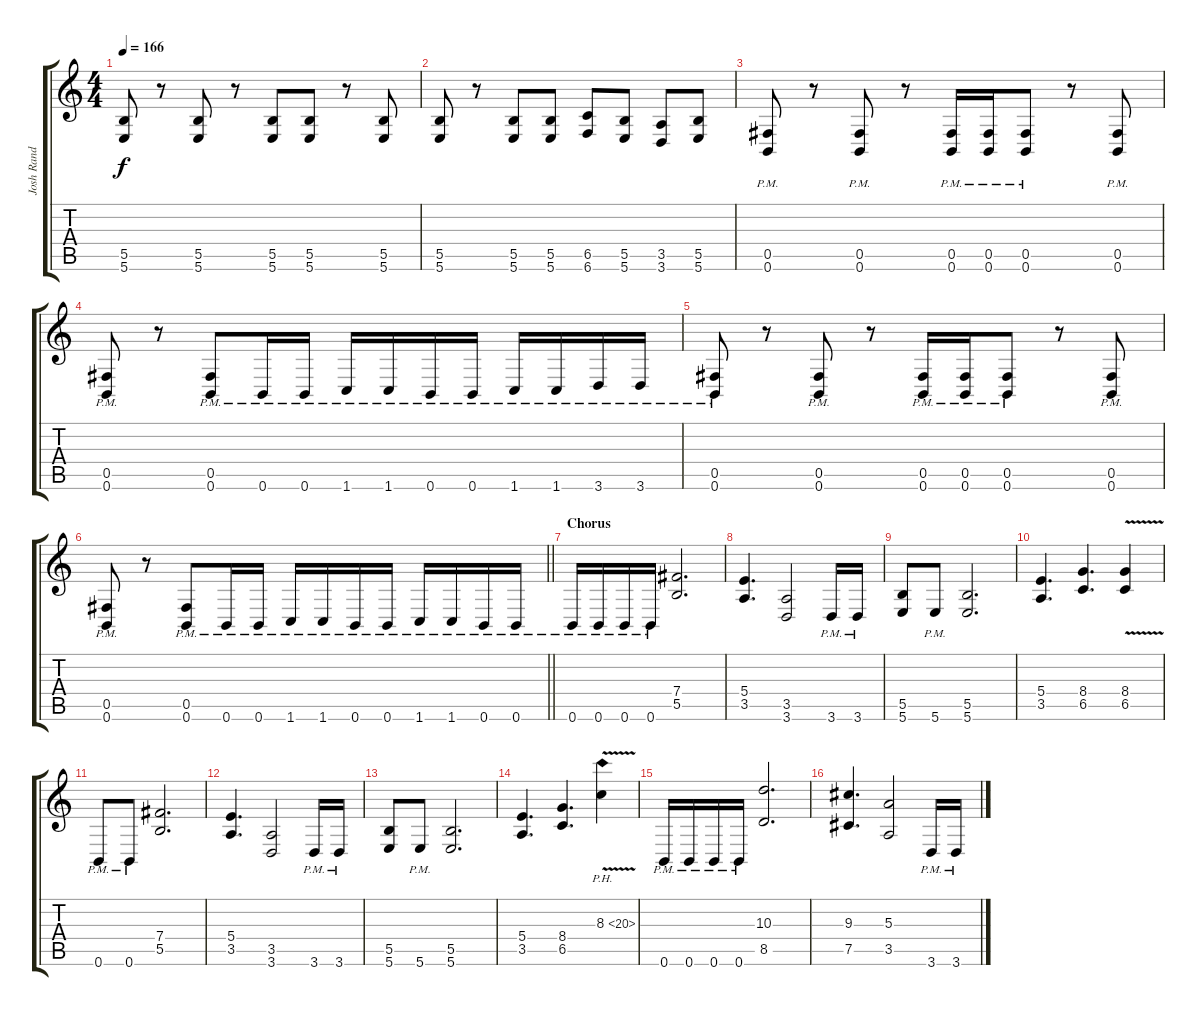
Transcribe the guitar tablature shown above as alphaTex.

\track ("Josh Rand (Guitar I)" "Josh Rand ") {instrument distortionguitar}
\staff {score tabs}
\tuning (Db4 Ab3 E3 B2 Gb2 B1) {hide}
\ts (4 4)
\tempo 166
\clef g2
\ks c
(5.5 5.6).8{dy f} r.8 (5.5 5.6).8 r.8 (5.5 5.6).8 (5.5 5.6).8 r.8 (5.5 5.6).8 |
(5.5 5.6).8 r.8 (5.5 5.6).8 (5.5 5.6).8 (6.5 6.6).8 (5.5 5.6).8 (3.5 3.6).8 (5.5 5.6).8 |
(0.5{pm} 0.6{pm}).8{volume 13} r.8 (0.5{pm} 0.6{pm}).8 r.8 (0.5{pm} 0.6{pm}).16 (0.5{pm} 0.6{pm}).16 (0.5{pm} 0.6{pm}).8 r.8 (0.5{pm} 0.6{pm}).8 |
(0.5{pm} 0.6{pm}).8 r.8 (0.5{pm} 0.6{pm}).8 0.6{pm}.16 0.6{pm}.16 1.6{pm}.16 1.6{pm}.16 0.6{pm}.16 0.6{pm}.16 1.6{pm}.16 1.6{pm}.16 3.6{pm}.16 3.6{pm}.16 |
(0.5{pm} 0.6{pm}).8 r.8 (0.5{pm} 0.6{pm}).8 r.8 (0.5{pm} 0.6{pm}).16 (0.5{pm} 0.6{pm}).16 (0.5{pm} 0.6{pm}).8 r.8 (0.5{pm} 0.6{pm}).8 |
\barLineRight lightlight
(0.5{pm} 0.6{pm}).8 r.8 (0.5{pm} 0.6{pm}).8 0.6{pm}.16 0.6{pm}.16 1.6{pm}.16 1.6{pm}.16 0.6{pm}.16 0.6{pm}.16 1.6{pm}.16 1.6{pm}.16 0.6{pm}.16 0.6{pm}.16 |
\section ("" "Chorus")
0.6{pm}.16 0.6{pm}.16 0.6{pm}.16 0.6{pm}.16 (7.4 5.5).2{d} |
(5.4 3.5).4{d} (3.5 3.6).2 3.6{pm}.16 3.6{pm}.16 |
(5.5 5.6).8 5.6{pm}.8 (5.5 5.6).2{d} |
(5.4 3.5).4{d} (8.4 6.5).4{d} (8.4{v} 6.5{v}).4 |
0.6{pm}.8 0.6{pm}.8 (7.4 5.5).2{d} |
(5.4 3.5).4{d} (3.5 3.6).2 3.6{pm}.16 3.6{pm}.16 |
(5.5 5.6).8 5.6{pm}.8 (5.5 5.6).2{d} |
(5.4 3.5).4{d} (8.4 6.5).4{d} 8.3{ph 12 v}.4{volume 10} |
0.6{pm}.16 0.6{pm}.16 0.6{pm}.16 0.6{pm}.16 (10.3 8.5).2{d} |
(9.3 7.5).4{d} (5.3 3.5).2 3.6{pm}.16 3.6{pm}.16
